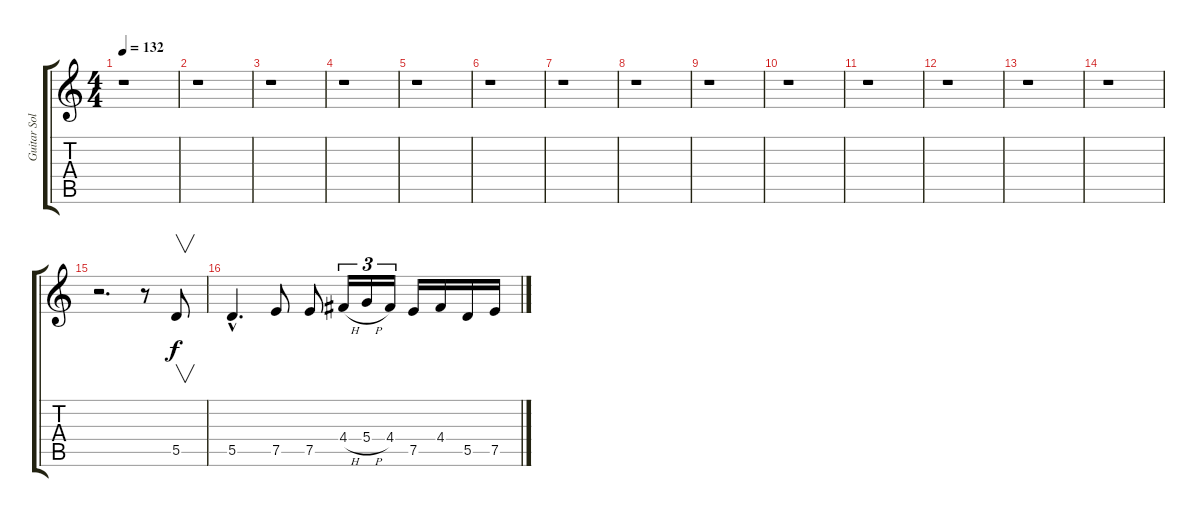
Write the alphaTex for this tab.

\track ("Guitar Solo" "Guitar Sol") {instrument distortionguitar}
\staff {score tabs}
\tuning (E4 B3 G3 D3 A2 E2) {hide}
\ts (4 4)
\tempo 132
\clef g2
\ks c
r.1{dy f} |
r.1 |
r.1 |
r.1 |
r.1 |
r.1 |
r.1 |
r.1 |
r.1 |
r.1 |
r.1 |
r.1 |
r.1 |
r.1 |
r.2{d} r.8 5.5.8{v volume 15} |
5.5{hac}.4{d} 7.5.8 7.5.8 4.4{h}.16{tu (3 2)} 5.4{h}.16{tu (3 2)} 4.4.16{tu (3 2)} 7.5.16 4.4.16 5.5.16 7.5.16
